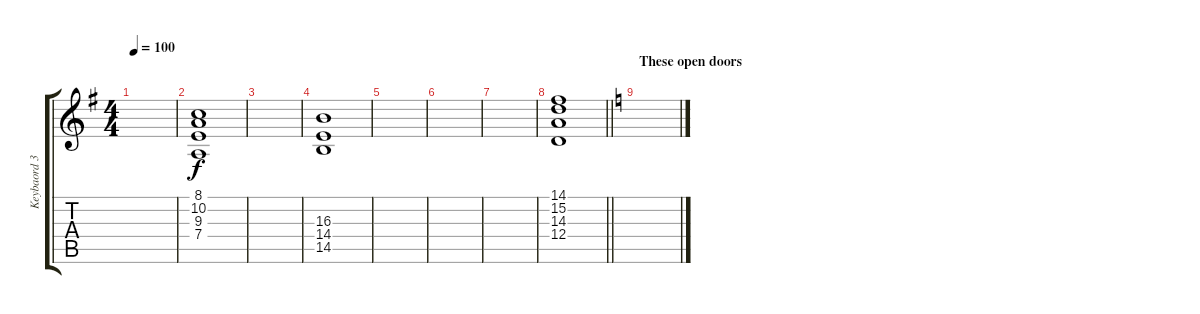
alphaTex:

\track ("Keybaord 3 (High Strings)" "Keybaord 3") {instrument stringensemble2}
\staff {score tabs}
\tuning (E4 B3 G3 D3 A2 E2) {hide}
\ts (4 4)
\tempo 100
\clef g2
\ks g
|
(8.1 10.2 9.3 7.4).1 |
|
(16.3 14.4 14.5).1 |
|
|
|
\barLineRight lightlight
(14.1 15.2 14.3 12.4).1 |
\section ("" "These open doors")
\ks c
